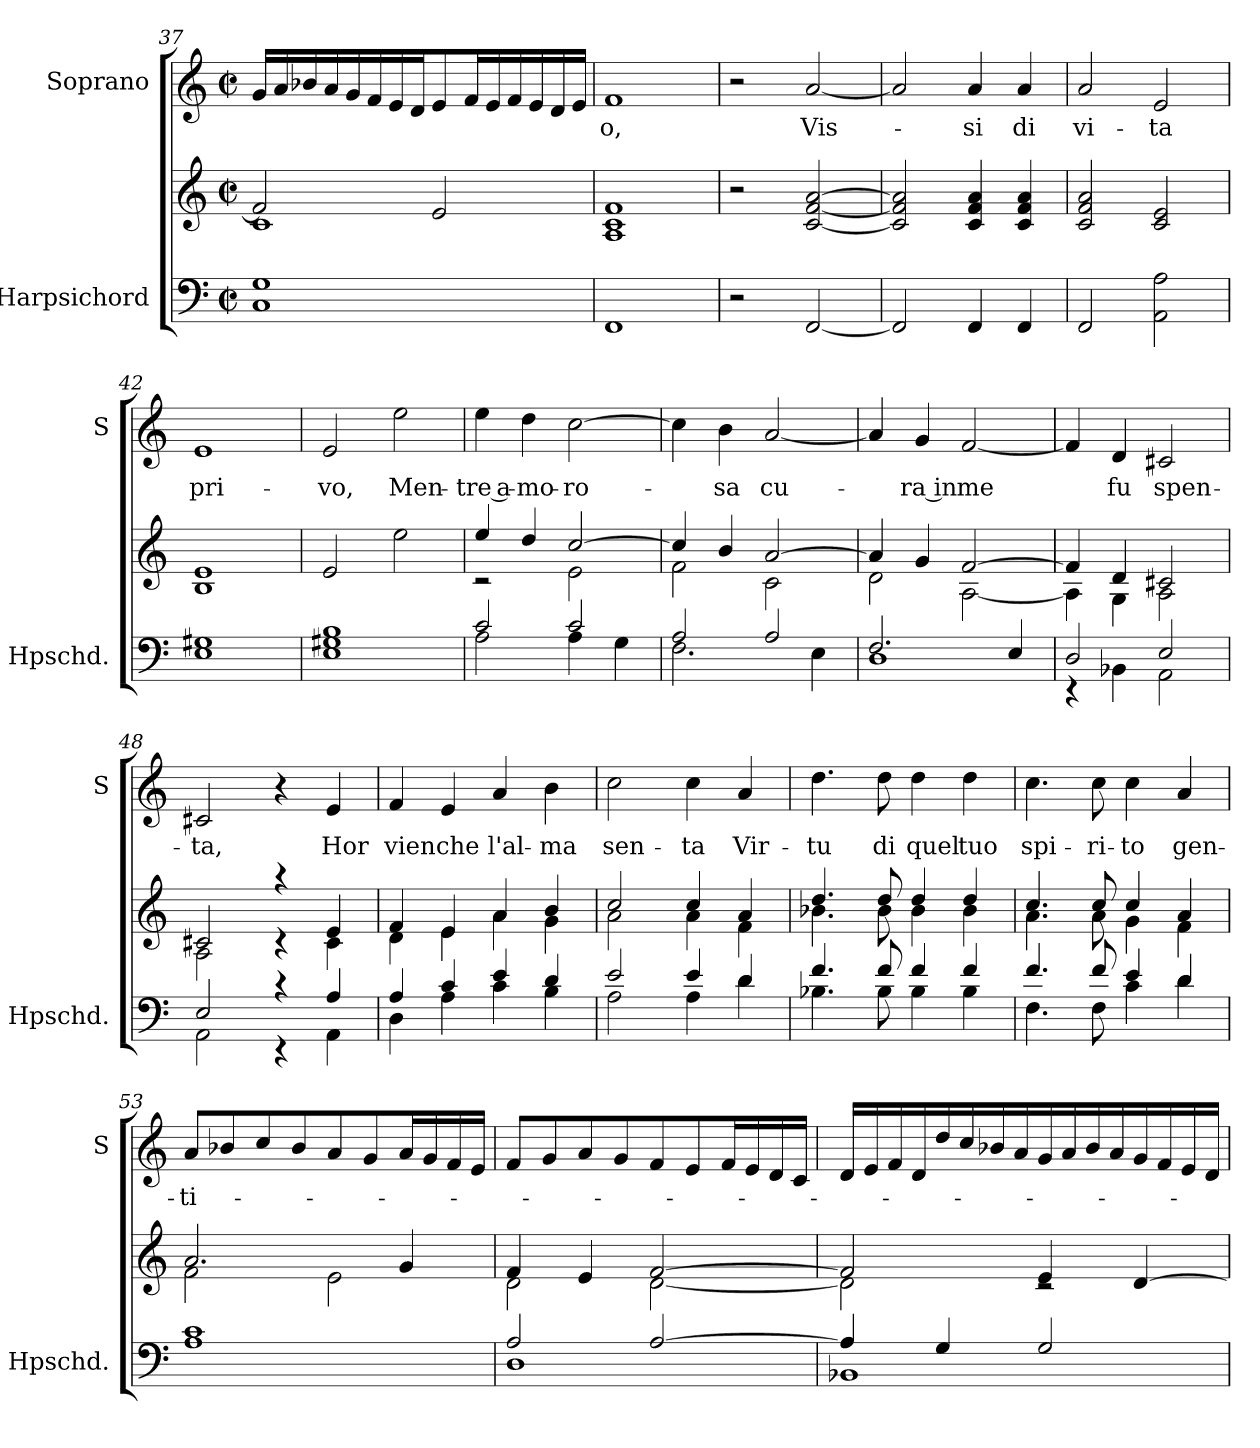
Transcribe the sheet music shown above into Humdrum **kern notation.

**kern	**kern	**kern	**text
*part2	*part2	*part1	*part1
*staff3	*staff2	*staff1	*staff1
*I"Harpsichord	*	*I"Soprano	*
*I'Hpschd.	*	*I'S	*
*clefF4	*clefG2	*clefG2	*
*k[]	*k[]	*k[]	*
*C:	*C:	*C:	*
*M2/2	*M2/2	*M2/2	*
*met(c|)	*met(c|)	*met(c|)	*
=37	=37	=37	=37
*^	*^	*	*
1G	1C	2f/]	1c	16g/LL	.
.	.	.	.	16a/	.
.	.	.	.	16b-X/	.
.	.	.	.	16a/	.
.	.	.	.	16g/	.
.	.	.	.	16f/	.
.	.	.	.	16e/	.
.	.	.	.	16d/J	.
.	.	2e/	.	8e/	.
.	.	.	.	16f/L	.
.	.	.	.	16e/	.
.	.	.	.	16f/	.
.	.	.	.	16e/	.
.	.	.	.	16d/	.
.	.	.	.	16e/JJ	.
*v	*v	*	*	*	*
*	*v	*v	*	*
=38	=38	=38	=38
!	!	!	!LO:LY:b
1FF	1A 1c 1f	1f	-o,
!!LO:PB:g=z
=39	=39	=39	=39
2r	2r	2r	.
!	!	!	!LO:LY:b
[2FF/	[2c/ [2f/ [2a/	[2a/	Vis-
=40	=40	=40	=40
2FF/]	2c/] 2f/] 2a/]	2a/]	.
!	!	!	!LO:LY:b
4FF/	4c/ 4f/ 4a/	4a/	-si
!	!	!	!LO:LY:b
4FF/	4c/ 4f/ 4a/	4a/	di
=41	=41	=41	=41
!	!	!	!LO:LY:b
2FF/	2c/ 2f/ 2a/	2a/	vi-
!	!	!	!LO:LY:b
2AA\ 2A\	2c/ 2e/	2e/	-ta
=42	=42	=42	=42
!	!	!	!LO:LY:b
1E 1G#X	1B 1e	1e	pri-
=43	=43	=43	=43
!	!	!	!LO:LY:b
1E 1G#X 1B	2e/	2e/	-vo,
!	!	!	!LO:LY:b
.	2ee\	2ee\	Men-
=44	=44	=44	=44
*^	*^	*	*
!	!	!	!	!	!LO:LY:b
2c/	2A\	4ee/	2rc	4ee\	-tre a-
!	!	!	!	!	!LO:LY:b
.	.	4dd/	.	4dd\	-mo-
!	!	!	!	!	!LO:LY:b
2c/	4A\	[>2cc/	2e\	[2cc\	-ro-
.	4G\	.	.	.	.
=45	=45	=45	=45	=45	=45
2A/	2.F\	4cc/]	2f\	4cc\]	.
!	!	!	!	!	!LO:LY:b
.	.	4b/	.	4b\	-sa
!	!	!	!	!	!LO:LY:b
2A/	.	[>2a/	2c\	[2a/	cu-
.	4E\	.	.	.	.
!!LO:LB:g=z
=46	=46	=46	=46	=46	=46
2.F/	1D	4a/]	2d\	4a/]	.
!	!	!	!	!	!LO:LY:b
.	.	4g/	.	4g/	-ra in
!	!	!	!	!	!LO:LY:b
.	.	[>2f/	[<2A\	[2f/	me
4E/	.	.	.	.	.
=47	=47	=47	=47	=47	=47
2D/	4rEE	4f/]	4A\]	4f/]	.
!	!	!	!	!	!LO:LY:b
.	4BB-X\	4d/	4G\	4d/	fu
!	!	!	!	!	!LO:LY:b
2E/	2AA\	2c#X/	2A\	2c#X/	spen-
=48	=48	=48	=48	=48	=48
!	!	!	!	!	!LO:LY:b
2E/	2AA\	2c#X/	2A\	2c#X/	-ta,
4rc	4rEE	4raa	4rc	4r	.
!	!	!	!	!	!LO:LY:b
4A/	4AA\	4e/	4c#\	4e/	Hor
=49	=49	=49	=49	=49	=49
!	!	!	!	!	!LO:LY:b
4A/	4D\	4f/	4d\	4f/	vien
!	!	!	!	!	!LO:LY:b
4c/	4A\	4e/	4e\	4e/	che
!	!	!	!	!	!LO:LY:b
4e/	4c\	4a/	4a\	4a/	l'al-
!	!	!	!	!	!LO:LY:b
4d/	4B\	4b/	4g\	4b\	-ma
=50	=50	=50	=50	=50	=50
!	!	!	!	!	!LO:LY:b
2e/	2A\	2cc/	2a\	2cc\	sen-
!	!	!	!	!	!LO:LY:b
4e/	4A\	4cc/	4a\	4cc\	-ta
!	!	!	!	!	!LO:LY:b
4d/	4d\	4a/	4f\	4a/	Vir-
=51	=51	=51	=51	=51	=51
!	!	!	!	!	!LO:LY:b
4.f/	4.B-X\	4.dd/	4.b-X\	4.dd\	-tu
!	!	!	!	!	!LO:LY:b
8f/	8B-\	8dd/	8b-\	8dd\	di
!	!	!	!	!	!LO:LY:b
4f/	4B-\	4dd/	4b-\	4dd\	quel
!	!	!	!	!	!LO:LY:b
4f/	4B-\	4dd/	4b-\	4dd\	tuo
!!LO:LB:g=z
=52	=52	=52	=52	=52	=52
!	!	!	!	!	!LO:LY:b
4.f/	4.F\	4.cc/	4.a\	4.cc\	spi-
!	!	!	!	!	!LO:LY:b
8f/	8F\	8cc/	8a\	8cc\	-ri-
!	!	!	!	!	!LO:LY:b
4e/	4c\	4cc/	4g\	4cc\	-to
!	!	!	!	!	!LO:LY:b
4d/	4d\	4a/	4f\	4a/	gen-
=53	=53	=53	=53	=53	=53
!	!	!	!	!	!LO:LY:b
1c	1A	2.a/	2f\	8a/L	-ti-
.	.	.	.	8b-X/	.
.	.	.	.	8cc/	.
.	.	.	.	8b-/	.
.	.	.	2e\	8a/	.
.	.	.	.	8g/	.
.	.	4g/	.	16a/L	.
.	.	.	.	16g/	.
.	.	.	.	16f/	.
.	.	.	.	16e/JJ	.
=54	=54	=54	=54	=54	=54
2A/	1D	4f/	2d\	8f/L	.
.	.	.	.	8g/	.
.	.	4e/	.	8a/	.
.	.	.	.	8g/	.
[>2A/	.	[>2f/	[<2d\	8f/	.
.	.	.	.	8e/	.
.	.	.	.	16f/L	.
.	.	.	.	16e/	.
.	.	.	.	16d/	.
.	.	.	.	16c/JJ	.
=55	=55	=55	=55	=55	=55
4A/]	1BB-X	2f/]	2d\]	16d/LL	.
.	.	.	.	16e/	.
.	.	.	.	16f/	.
.	.	.	.	16d/	.
4G/	.	.	.	16dd/	.
.	.	.	.	16cc/	.
.	.	.	.	16b-X/	.
.	.	.	.	16a/	.
2G/	.	4e/	2rc	16g/	.
.	.	.	.	16a/	.
.	.	.	.	16b-/	.
.	.	.	.	16a/	.
.	.	[>4d/	.	16g/	.
.	.	.	.	16f/	.
.	.	.	.	16e/	.
.	.	.	.	16d/JJ	.
*v	*v	*	*	*	*
*	*v	*v	*	*
=	=	=	=
*-	*-	*-	*-
